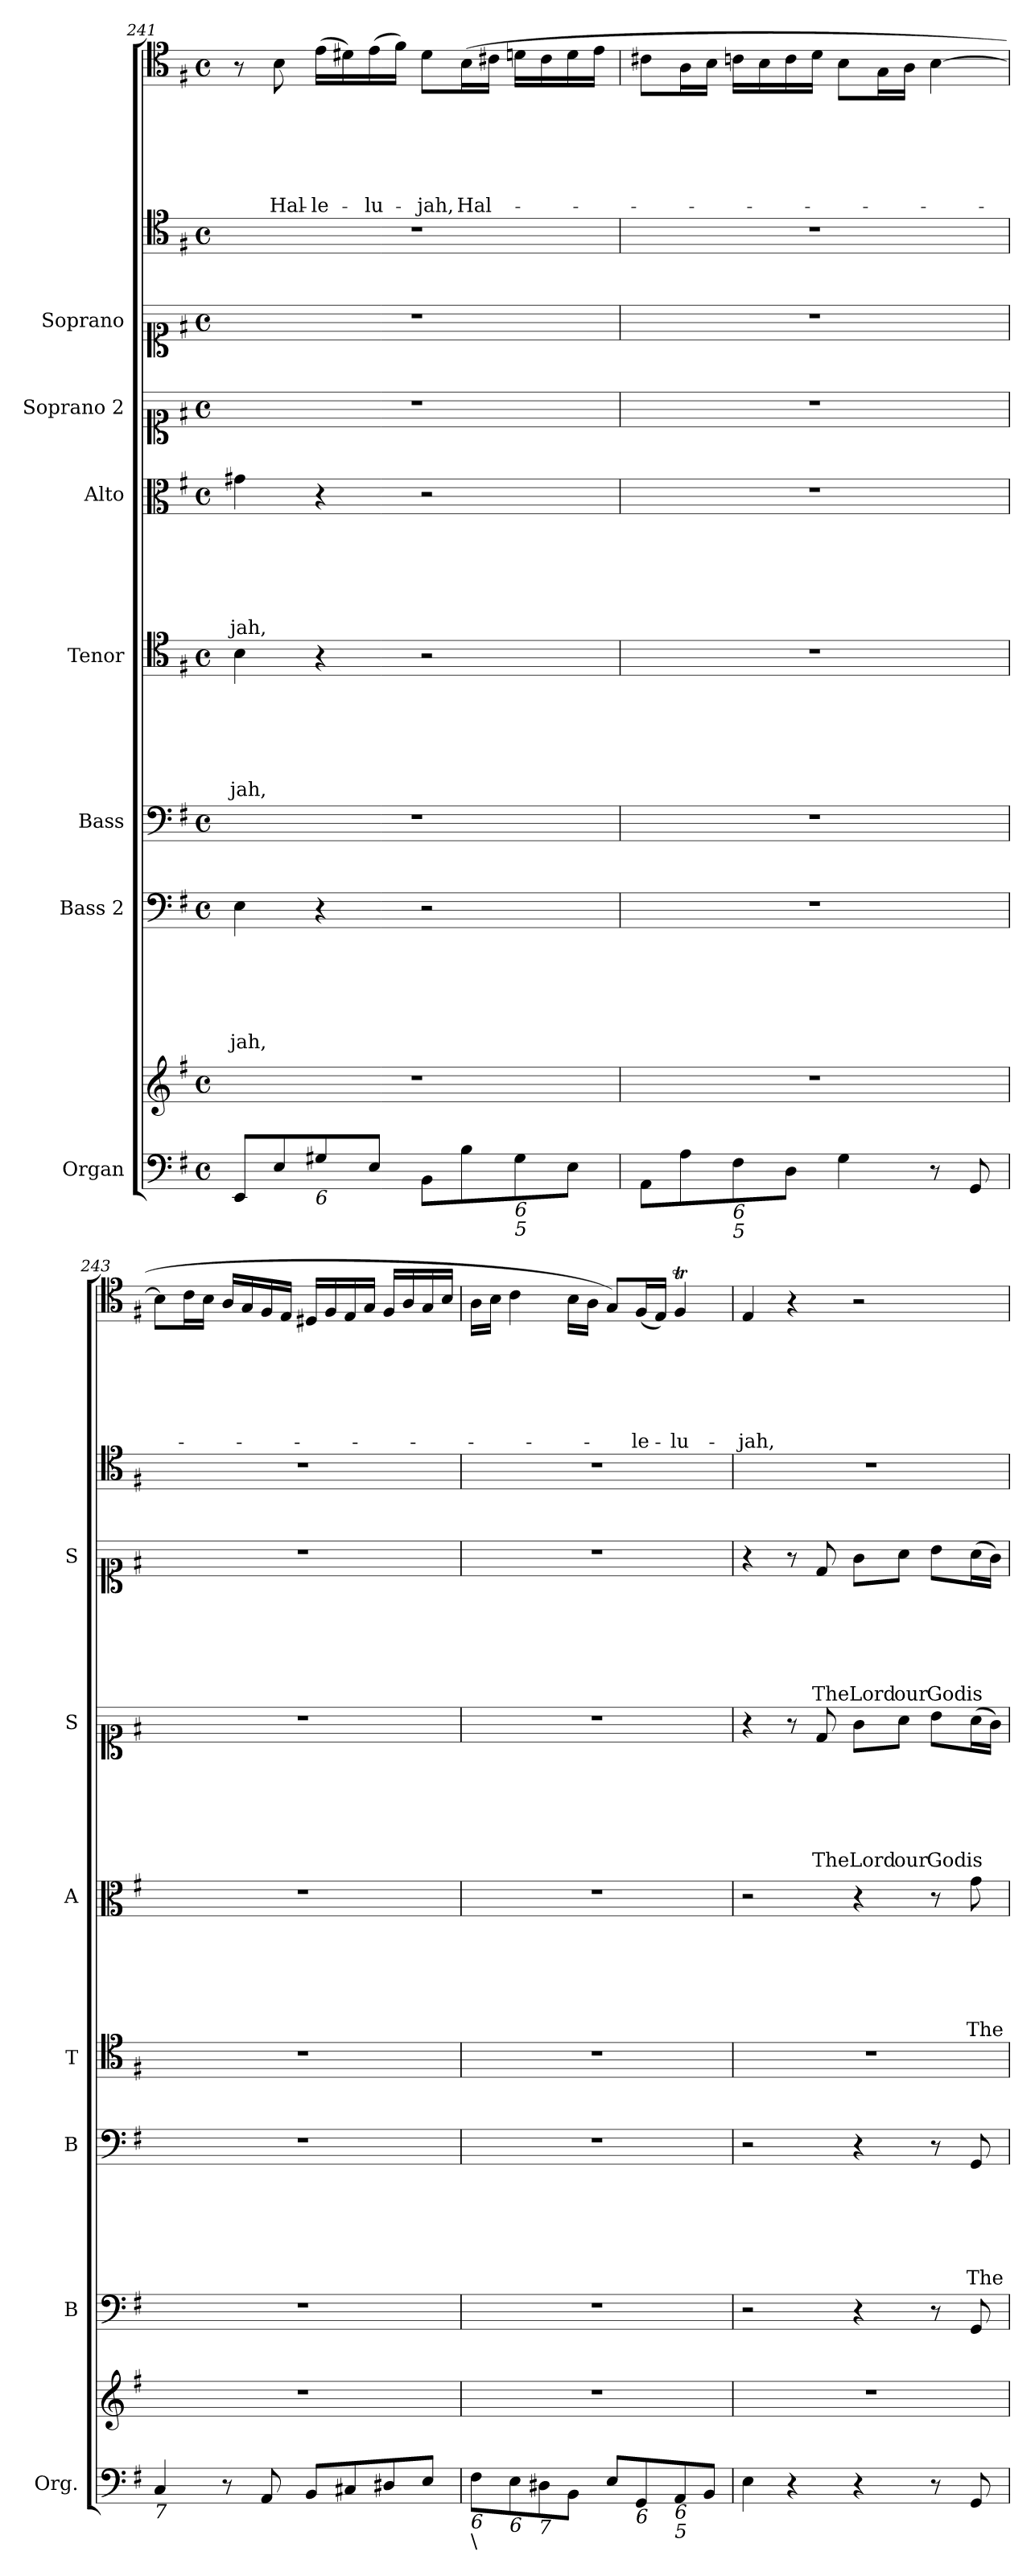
**kern	**kern	**kern	**text	**text	**text	**text	**text	**text	**kern	**text	**text	**text	**text	**text	**text	**kern	**text	**text	**text	**text	**text	**text	**kern	**text	**text	**text	**text	**text	**text	**kern	**text	**text	**text	**text	**text	**text	**kern	**text	**text	**text	**text	**text	**text	**kern	**kern	**text	**text	**text	**text	**text	**text
*part9	*part9	*part8	*part8	*part8	*part8	*part8	*part8	*part8	*part7	*part7	*part7	*part7	*part7	*part7	*part7	*part6	*part6	*part6	*part6	*part6	*part6	*part6	*part5	*part5	*part5	*part5	*part5	*part5	*part5	*part4	*part4	*part4	*part4	*part4	*part4	*part4	*part3	*part3	*part3	*part3	*part3	*part3	*part3	*part2	*part1	*part1	*part1	*part1	*part1	*part1	*part1
*staff10	*staff9	*staff8	*staff8	*staff8	*staff8	*staff8	*staff8	*staff8	*staff7	*staff7	*staff7	*staff7	*staff7	*staff7	*staff7	*staff6	*staff6	*staff6	*staff6	*staff6	*staff6	*staff6	*staff5	*staff5	*staff5	*staff5	*staff5	*staff5	*staff5	*staff4	*staff4	*staff4	*staff4	*staff4	*staff4	*staff4	*staff3	*staff3	*staff3	*staff3	*staff3	*staff3	*staff3	*staff2	*staff1	*staff1	*staff1	*staff1	*staff1	*staff1	*staff1
*I"Organ	*	*I"Bass 2	*	*	*	*	*	*	*I"Bass	*	*	*	*	*	*	*I"Tenor	*	*	*	*	*	*	*I"Alto	*	*	*	*	*	*	*I"Soprano 2	*	*	*	*	*	*	*I"Soprano	*	*	*	*	*	*	*	*	*	*	*	*	*	*
*I'Org.	*	*I'B	*	*	*	*	*	*	*I'B	*	*	*	*	*	*	*I'T	*	*	*	*	*	*	*I'A	*	*	*	*	*	*	*I'S	*	*	*	*	*	*	*I'S	*	*	*	*	*	*	*	*	*	*	*	*	*	*
*clefF4	*clefG2	*clefF4	*	*	*	*	*	*	*clefF4	*	*	*	*	*	*	*clefC4	*	*	*	*	*	*	*clefC3	*	*	*	*	*	*	*clefC1	*	*	*	*	*	*	*clefC1	*	*	*	*	*	*	*clefC4	*clefC4	*	*	*	*	*	*
*k[f#]	*k[f#]	*k[f#]	*	*	*	*	*	*	*k[f#]	*	*	*	*	*	*	*k[f#]	*	*	*	*	*	*	*k[f#]	*	*	*	*	*	*	*k[f#]	*	*	*	*	*	*	*k[f#]	*	*	*	*	*	*	*k[f#]	*k[f#]	*	*	*	*	*	*
*G:	*G:	*G:	*	*	*	*	*	*	*G:	*	*	*	*	*	*	*G:	*	*	*	*	*	*	*G:	*	*	*	*	*	*	*G:	*	*	*	*	*	*	*G:	*	*	*	*	*	*	*G:	*G:	*	*	*	*	*	*
*M4/4	*M4/4	*M4/4	*	*	*	*	*	*	*M4/4	*	*	*	*	*	*	*M4/4	*	*	*	*	*	*	*M4/4	*	*	*	*	*	*	*M4/4	*	*	*	*	*	*	*M4/4	*	*	*	*	*	*	*M4/4	*M4/4	*	*	*	*	*	*
*met(c)	*met(c)	*met(c)	*	*	*	*	*	*	*met(c)	*	*	*	*	*	*	*met(c)	*	*	*	*	*	*	*met(c)	*	*	*	*	*	*	*met(c)	*	*	*	*	*	*	*met(c)	*	*	*	*	*	*	*met(c)	*met(c)	*	*	*	*	*	*
=241	=241	=241	=241	=241	=241	=241	=241	=241	=241	=241	=241	=241	=241	=241	=241	=241	=241	=241	=241	=241	=241	=241	=241	=241	=241	=241	=241	=241	=241	=241	=241	=241	=241	=241	=241	=241	=241	=241	=241	=241	=241	=241	=241	=241	=241	=241	=241	=241	=241	=241	=241
!	!	!	!	!	!	!	!	!LO:LY:b	!	!	!	!	!	!	!	!	!	!	!	!	!	!LO:LY:b	!	!	!	!	!	!	!LO:LY:b	!	!	!	!	!	!	!	!	!	!	!	!	!	!	!	!	!	!	!	!	!	!
8EE/L	1r	4E\	.	.	.	.	.	-jah,	1r	.	.	.	.	.	.	4B\	.	.	.	.	.	-jah,	4g#X\	.	.	.	.	.	-jah,	1r	.	.	.	.	.	.	1r	.	.	.	.	.	.	1r	8r	.	.	.	.	.	.
!	!	!	!	!	!	!	!	!	!	!	!	!	!	!	!	!	!	!	!	!	!	!	!	!	!	!	!	!	!	!	!	!	!	!	!	!	!	!	!	!	!	!	!	!	!	!	!	!	!	!	!LO:LY:b
8E/	.	.	.	.	.	.	.	.	.	.	.	.	.	.	.	.	.	.	.	.	.	.	.	.	.	.	.	.	.	.	.	.	.	.	.	.	.	.	.	.	.	.	.	.	8B\	.	.	.	.	.	Hal-
!LO:TX:b:i:t=6	!	!	!	!	!	!	!	!	!	!	!	!	!	!	!	!	!	!	!	!	!	!	!	!	!	!	!	!	!	!	!	!	!	!	!	!	!	!	!	!	!	!	!	!	!	!	!	!	!	!	!
!	!	!	!	!	!	!	!	!	!	!	!	!	!	!	!	!	!	!	!	!	!	!	!	!	!	!	!	!	!	!	!	!	!	!	!	!	!	!	!	!	!	!	!	!	!	!	!	!	!	!	!LO:LY:b
8G#X/	.	4r	.	.	.	.	.	.	.	.	.	.	.	.	.	4r	.	.	.	.	.	.	4r	.	.	.	.	.	.	.	.	.	.	.	.	.	.	.	.	.	.	.	.	.	(>16e\LL	.	.	.	.	.	-le-
.	.	.	.	.	.	.	.	.	.	.	.	.	.	.	.	.	.	.	.	.	.	.	.	.	.	.	.	.	.	.	.	.	.	.	.	.	.	.	.	.	.	.	.	.	16d#X\)	.	.	.	.	.	.
!	!	!	!	!	!	!	!	!	!	!	!	!	!	!	!	!	!	!	!	!	!	!	!	!	!	!	!	!	!	!	!	!	!	!	!	!	!	!	!	!	!	!	!	!	!	!	!	!	!	!	!LO:LY:b
8E/J	.	.	.	.	.	.	.	.	.	.	.	.	.	.	.	.	.	.	.	.	.	.	.	.	.	.	.	.	.	.	.	.	.	.	.	.	.	.	.	.	.	.	.	.	(>16e\	.	.	.	.	.	-lu-
.	.	.	.	.	.	.	.	.	.	.	.	.	.	.	.	.	.	.	.	.	.	.	.	.	.	.	.	.	.	.	.	.	.	.	.	.	.	.	.	.	.	.	.	.	16f#\JJ)	.	.	.	.	.	.
!	!	!	!	!	!	!	!	!	!	!	!	!	!	!	!	!	!	!	!	!	!	!	!	!	!	!	!	!	!	!	!	!	!	!	!	!	!	!	!	!	!	!	!	!	!	!	!	!	!	!	!LO:LY:b
8BB\L	.	2r	.	.	.	.	.	.	.	.	.	.	.	.	.	2r	.	.	.	.	.	.	2r	.	.	.	.	.	.	.	.	.	.	.	.	.	.	.	.	.	.	.	.	.	8d#\L	.	.	.	.	.	-jah,
!	!	!	!	!	!	!	!	!	!	!	!	!	!	!	!	!	!	!	!	!	!	!	!	!	!	!	!	!	!	!	!	!	!	!	!	!	!	!	!	!	!	!	!	!	!	!	!	!	!	!	!LO:LY:b
8B\	.	.	.	.	.	.	.	.	.	.	.	.	.	.	.	.	.	.	.	.	.	.	.	.	.	.	.	.	.	.	.	.	.	.	.	.	.	.	.	.	.	.	.	.	(>16B\L	.	.	.	.	.	Hal-
.	.	.	.	.	.	.	.	.	.	.	.	.	.	.	.	.	.	.	.	.	.	.	.	.	.	.	.	.	.	.	.	.	.	.	.	.	.	.	.	.	.	.	.	.	16c#X\JJ	.	.	.	.	.	.
!LO:TX:b:i:t=6	!	!	!	!	!	!	!	!	!	!	!	!	!	!	!	!	!	!	!	!	!	!	!	!	!	!	!	!	!	!	!	!	!	!	!	!	!	!	!	!	!	!	!	!	!	!	!	!	!	!	!
!LO:TX:b:i:t=5	!	!	!	!	!	!	!	!	!	!	!	!	!	!	!	!	!	!	!	!	!	!	!	!	!	!	!	!	!	!	!	!	!	!	!	!	!	!	!	!	!	!	!	!	!	!	!	!	!	!	!
8G#\	.	.	.	.	.	.	.	.	.	.	.	.	.	.	.	.	.	.	.	.	.	.	.	.	.	.	.	.	.	.	.	.	.	.	.	.	.	.	.	.	.	.	.	.	16dn\LL	.	.	.	.	.	.
.	.	.	.	.	.	.	.	.	.	.	.	.	.	.	.	.	.	.	.	.	.	.	.	.	.	.	.	.	.	.	.	.	.	.	.	.	.	.	.	.	.	.	.	.	16c#\	.	.	.	.	.	.
8E\J	.	.	.	.	.	.	.	.	.	.	.	.	.	.	.	.	.	.	.	.	.	.	.	.	.	.	.	.	.	.	.	.	.	.	.	.	.	.	.	.	.	.	.	.	16d\	.	.	.	.	.	.
.	.	.	.	.	.	.	.	.	.	.	.	.	.	.	.	.	.	.	.	.	.	.	.	.	.	.	.	.	.	.	.	.	.	.	.	.	.	.	.	.	.	.	.	.	16e\JJ	.	.	.	.	.	.
!!LO:PB:g=z
=242	=242	=242	=242	=242	=242	=242	=242	=242	=242	=242	=242	=242	=242	=242	=242	=242	=242	=242	=242	=242	=242	=242	=242	=242	=242	=242	=242	=242	=242	=242	=242	=242	=242	=242	=242	=242	=242	=242	=242	=242	=242	=242	=242	=242	=242	=242	=242	=242	=242	=242	=242
8AA\L	1r	1r	.	.	.	.	.	.	1r	.	.	.	.	.	.	1r	.	.	.	.	.	.	1r	.	.	.	.	.	.	1r	.	.	.	.	.	.	1r	.	.	.	.	.	.	1r	8c#X\L	.	.	.	.	.	.
8A\	.	.	.	.	.	.	.	.	.	.	.	.	.	.	.	.	.	.	.	.	.	.	.	.	.	.	.	.	.	.	.	.	.	.	.	.	.	.	.	.	.	.	.	.	16A\L	.	.	.	.	.	.
.	.	.	.	.	.	.	.	.	.	.	.	.	.	.	.	.	.	.	.	.	.	.	.	.	.	.	.	.	.	.	.	.	.	.	.	.	.	.	.	.	.	.	.	.	16B\JJ	.	.	.	.	.	.
!LO:TX:b:i:t=6	!	!	!	!	!	!	!	!	!	!	!	!	!	!	!	!	!	!	!	!	!	!	!	!	!	!	!	!	!	!	!	!	!	!	!	!	!	!	!	!	!	!	!	!	!	!	!	!	!	!	!
!LO:TX:b:i:t=5	!	!	!	!	!	!	!	!	!	!	!	!	!	!	!	!	!	!	!	!	!	!	!	!	!	!	!	!	!	!	!	!	!	!	!	!	!	!	!	!	!	!	!	!	!	!	!	!	!	!	!
8F#\	.	.	.	.	.	.	.	.	.	.	.	.	.	.	.	.	.	.	.	.	.	.	.	.	.	.	.	.	.	.	.	.	.	.	.	.	.	.	.	.	.	.	.	.	16cn\LL	.	.	.	.	.	.
.	.	.	.	.	.	.	.	.	.	.	.	.	.	.	.	.	.	.	.	.	.	.	.	.	.	.	.	.	.	.	.	.	.	.	.	.	.	.	.	.	.	.	.	.	16B\	.	.	.	.	.	.
8D\J	.	.	.	.	.	.	.	.	.	.	.	.	.	.	.	.	.	.	.	.	.	.	.	.	.	.	.	.	.	.	.	.	.	.	.	.	.	.	.	.	.	.	.	.	16c\	.	.	.	.	.	.
.	.	.	.	.	.	.	.	.	.	.	.	.	.	.	.	.	.	.	.	.	.	.	.	.	.	.	.	.	.	.	.	.	.	.	.	.	.	.	.	.	.	.	.	.	16d\JJ	.	.	.	.	.	.
4G\	.	.	.	.	.	.	.	.	.	.	.	.	.	.	.	.	.	.	.	.	.	.	.	.	.	.	.	.	.	.	.	.	.	.	.	.	.	.	.	.	.	.	.	.	8B\L	.	.	.	.	.	.
.	.	.	.	.	.	.	.	.	.	.	.	.	.	.	.	.	.	.	.	.	.	.	.	.	.	.	.	.	.	.	.	.	.	.	.	.	.	.	.	.	.	.	.	.	16G\L	.	.	.	.	.	.
.	.	.	.	.	.	.	.	.	.	.	.	.	.	.	.	.	.	.	.	.	.	.	.	.	.	.	.	.	.	.	.	.	.	.	.	.	.	.	.	.	.	.	.	.	16A\JJ	.	.	.	.	.	.
8r	.	.	.	.	.	.	.	.	.	.	.	.	.	.	.	.	.	.	.	.	.	.	.	.	.	.	.	.	.	.	.	.	.	.	.	.	.	.	.	.	.	.	.	.	[4B\	.	.	.	.	.	.
8GG/	.	.	.	.	.	.	.	.	.	.	.	.	.	.	.	.	.	.	.	.	.	.	.	.	.	.	.	.	.	.	.	.	.	.	.	.	.	.	.	.	.	.	.	.	.	.	.	.	.	.	.
=243	=243	=243	=243	=243	=243	=243	=243	=243	=243	=243	=243	=243	=243	=243	=243	=243	=243	=243	=243	=243	=243	=243	=243	=243	=243	=243	=243	=243	=243	=243	=243	=243	=243	=243	=243	=243	=243	=243	=243	=243	=243	=243	=243	=243	=243	=243	=243	=243	=243	=243	=243
!LO:TX:b:i:t=7	!	!	!	!	!	!	!	!	!	!	!	!	!	!	!	!	!	!	!	!	!	!	!	!	!	!	!	!	!	!	!	!	!	!	!	!	!	!	!	!	!	!	!	!	!	!	!	!	!	!	!
4C/	1r	1r	.	.	.	.	.	.	1r	.	.	.	.	.	.	1r	.	.	.	.	.	.	1r	.	.	.	.	.	.	1r	.	.	.	.	.	.	1r	.	.	.	.	.	.	1r	8B\L]	.	.	.	.	.	.
.	.	.	.	.	.	.	.	.	.	.	.	.	.	.	.	.	.	.	.	.	.	.	.	.	.	.	.	.	.	.	.	.	.	.	.	.	.	.	.	.	.	.	.	.	16c\L	.	.	.	.	.	.
.	.	.	.	.	.	.	.	.	.	.	.	.	.	.	.	.	.	.	.	.	.	.	.	.	.	.	.	.	.	.	.	.	.	.	.	.	.	.	.	.	.	.	.	.	16B\JJ	.	.	.	.	.	.
8r	.	.	.	.	.	.	.	.	.	.	.	.	.	.	.	.	.	.	.	.	.	.	.	.	.	.	.	.	.	.	.	.	.	.	.	.	.	.	.	.	.	.	.	.	16A/LL	.	.	.	.	.	.
.	.	.	.	.	.	.	.	.	.	.	.	.	.	.	.	.	.	.	.	.	.	.	.	.	.	.	.	.	.	.	.	.	.	.	.	.	.	.	.	.	.	.	.	.	16G/	.	.	.	.	.	.
8AA/	.	.	.	.	.	.	.	.	.	.	.	.	.	.	.	.	.	.	.	.	.	.	.	.	.	.	.	.	.	.	.	.	.	.	.	.	.	.	.	.	.	.	.	.	16F#/	.	.	.	.	.	.
.	.	.	.	.	.	.	.	.	.	.	.	.	.	.	.	.	.	.	.	.	.	.	.	.	.	.	.	.	.	.	.	.	.	.	.	.	.	.	.	.	.	.	.	.	16E/JJ	.	.	.	.	.	.
8BB/L	.	.	.	.	.	.	.	.	.	.	.	.	.	.	.	.	.	.	.	.	.	.	.	.	.	.	.	.	.	.	.	.	.	.	.	.	.	.	.	.	.	.	.	.	16D#X/LL	.	.	.	.	.	.
.	.	.	.	.	.	.	.	.	.	.	.	.	.	.	.	.	.	.	.	.	.	.	.	.	.	.	.	.	.	.	.	.	.	.	.	.	.	.	.	.	.	.	.	.	16F#/	.	.	.	.	.	.
8C#X/	.	.	.	.	.	.	.	.	.	.	.	.	.	.	.	.	.	.	.	.	.	.	.	.	.	.	.	.	.	.	.	.	.	.	.	.	.	.	.	.	.	.	.	.	16E/	.	.	.	.	.	.
.	.	.	.	.	.	.	.	.	.	.	.	.	.	.	.	.	.	.	.	.	.	.	.	.	.	.	.	.	.	.	.	.	.	.	.	.	.	.	.	.	.	.	.	.	16G/JJ	.	.	.	.	.	.
8D#X/	.	.	.	.	.	.	.	.	.	.	.	.	.	.	.	.	.	.	.	.	.	.	.	.	.	.	.	.	.	.	.	.	.	.	.	.	.	.	.	.	.	.	.	.	16F#/LL	.	.	.	.	.	.
.	.	.	.	.	.	.	.	.	.	.	.	.	.	.	.	.	.	.	.	.	.	.	.	.	.	.	.	.	.	.	.	.	.	.	.	.	.	.	.	.	.	.	.	.	16A/	.	.	.	.	.	.
8E/J	.	.	.	.	.	.	.	.	.	.	.	.	.	.	.	.	.	.	.	.	.	.	.	.	.	.	.	.	.	.	.	.	.	.	.	.	.	.	.	.	.	.	.	.	16G/	.	.	.	.	.	.
.	.	.	.	.	.	.	.	.	.	.	.	.	.	.	.	.	.	.	.	.	.	.	.	.	.	.	.	.	.	.	.	.	.	.	.	.	.	.	.	.	.	.	.	.	16B/JJ	.	.	.	.	.	.
=244	=244	=244	=244	=244	=244	=244	=244	=244	=244	=244	=244	=244	=244	=244	=244	=244	=244	=244	=244	=244	=244	=244	=244	=244	=244	=244	=244	=244	=244	=244	=244	=244	=244	=244	=244	=244	=244	=244	=244	=244	=244	=244	=244	=244	=244	=244	=244	=244	=244	=244	=244
!LO:TX:b:i:t=6	!	!	!	!	!	!	!	!	!	!	!	!	!	!	!	!	!	!	!	!	!	!	!	!	!	!	!	!	!	!	!	!	!	!	!	!	!	!	!	!	!	!	!	!	!	!	!	!	!	!	!
!LO:TX:b:t=\	!	!	!	!	!	!	!	!	!	!	!	!	!	!	!	!	!	!	!	!	!	!	!	!	!	!	!	!	!	!	!	!	!	!	!	!	!	!	!	!	!	!	!	!	!	!	!	!	!	!	!
8F#\L	1r	1r	.	.	.	.	.	.	1r	.	.	.	.	.	.	1r	.	.	.	.	.	.	1r	.	.	.	.	.	.	1r	.	.	.	.	.	.	1r	.	.	.	.	.	.	1r	16A\LL	.	.	.	.	.	.
.	.	.	.	.	.	.	.	.	.	.	.	.	.	.	.	.	.	.	.	.	.	.	.	.	.	.	.	.	.	.	.	.	.	.	.	.	.	.	.	.	.	.	.	.	16B\JJ	.	.	.	.	.	.
!LO:TX:b:i:t=6	!	!	!	!	!	!	!	!	!	!	!	!	!	!	!	!	!	!	!	!	!	!	!	!	!	!	!	!	!	!	!	!	!	!	!	!	!	!	!	!	!	!	!	!	!	!	!	!	!	!	!
8E\	.	.	.	.	.	.	.	.	.	.	.	.	.	.	.	.	.	.	.	.	.	.	.	.	.	.	.	.	.	.	.	.	.	.	.	.	.	.	.	.	.	.	.	.	4c\	.	.	.	.	.	.
!LO:TX:b:i:t=7	!	!	!	!	!	!	!	!	!	!	!	!	!	!	!	!	!	!	!	!	!	!	!	!	!	!	!	!	!	!	!	!	!	!	!	!	!	!	!	!	!	!	!	!	!	!	!	!	!	!	!
8D#X\	.	.	.	.	.	.	.	.	.	.	.	.	.	.	.	.	.	.	.	.	.	.	.	.	.	.	.	.	.	.	.	.	.	.	.	.	.	.	.	.	.	.	.	.	.	.	.	.	.	.	.
8BB\J	.	.	.	.	.	.	.	.	.	.	.	.	.	.	.	.	.	.	.	.	.	.	.	.	.	.	.	.	.	.	.	.	.	.	.	.	.	.	.	.	.	.	.	.	16B\LL	.	.	.	.	.	.
.	.	.	.	.	.	.	.	.	.	.	.	.	.	.	.	.	.	.	.	.	.	.	.	.	.	.	.	.	.	.	.	.	.	.	.	.	.	.	.	.	.	.	.	.	16A\JJ	.	.	.	.	.	.
8E/L	.	.	.	.	.	.	.	.	.	.	.	.	.	.	.	.	.	.	.	.	.	.	.	.	.	.	.	.	.	.	.	.	.	.	.	.	.	.	.	.	.	.	.	.	8G/L)	.	.	.	.	.	.
!LO:TX:b:i:t=6	!	!	!	!	!	!	!	!	!	!	!	!	!	!	!	!	!	!	!	!	!	!	!	!	!	!	!	!	!	!	!	!	!	!	!	!	!	!	!	!	!	!	!	!	!	!	!	!	!	!	!
!	!	!	!	!	!	!	!	!	!	!	!	!	!	!	!	!	!	!	!	!	!	!	!	!	!	!	!	!	!	!	!	!	!	!	!	!	!	!	!	!	!	!	!	!	!	!	!	!	!	!	!LO:LY:b
8GG/	.	.	.	.	.	.	.	.	.	.	.	.	.	.	.	.	.	.	.	.	.	.	.	.	.	.	.	.	.	.	.	.	.	.	.	.	.	.	.	.	.	.	.	.	(<16F#/L	.	.	.	.	.	-le-
.	.	.	.	.	.	.	.	.	.	.	.	.	.	.	.	.	.	.	.	.	.	.	.	.	.	.	.	.	.	.	.	.	.	.	.	.	.	.	.	.	.	.	.	.	16E/JJ)	.	.	.	.	.	.
!LO:TX:b:i:t=6	!	!	!	!	!	!	!	!	!	!	!	!	!	!	!	!	!	!	!	!	!	!	!	!	!	!	!	!	!	!	!	!	!	!	!	!	!	!	!	!	!	!	!	!	!	!	!	!	!	!	!
!LO:TX:b:i:t=5	!	!	!	!	!	!	!	!	!	!	!	!	!	!	!	!	!	!	!	!	!	!	!	!	!	!	!	!	!	!	!	!	!	!	!	!	!	!	!	!	!	!	!	!	!	!	!	!	!	!	!
!	!	!	!	!	!	!	!	!	!	!	!	!	!	!	!	!	!	!	!	!	!	!	!	!	!	!	!	!	!	!	!	!	!	!	!	!	!	!	!	!	!	!	!	!	!	!	!	!	!	!	!LO:LY:b
8AA/	.	.	.	.	.	.	.	.	.	.	.	.	.	.	.	.	.	.	.	.	.	.	.	.	.	.	.	.	.	.	.	.	.	.	.	.	.	.	.	.	.	.	.	.	4F#t/	.	.	.	.	.	-lu-
8BB/J	.	.	.	.	.	.	.	.	.	.	.	.	.	.	.	.	.	.	.	.	.	.	.	.	.	.	.	.	.	.	.	.	.	.	.	.	.	.	.	.	.	.	.	.	.	.	.	.	.	.	.
!!LO:PB:g=z
=245	=245	=245	=245	=245	=245	=245	=245	=245	=245	=245	=245	=245	=245	=245	=245	=245	=245	=245	=245	=245	=245	=245	=245	=245	=245	=245	=245	=245	=245	=245	=245	=245	=245	=245	=245	=245	=245	=245	=245	=245	=245	=245	=245	=245	=245	=245	=245	=245	=245	=245	=245
!	!	!	!	!	!	!	!	!	!	!	!	!	!	!	!	!	!	!	!	!	!	!	!	!	!	!	!	!	!	!	!	!	!	!	!	!	!	!	!	!	!	!	!	!	!	!	!	!	!	!	!LO:LY:b
4E\	1r	2r	.	.	.	.	.	.	2r	.	.	.	.	.	.	1r	.	.	.	.	.	.	2r	.	.	.	.	.	.	4r	.	.	.	.	.	.	4r	.	.	.	.	.	.	1r	4E/	.	.	.	.	.	-jah,
4r	.	.	.	.	.	.	.	.	.	.	.	.	.	.	.	.	.	.	.	.	.	.	.	.	.	.	.	.	.	8r	.	.	.	.	.	.	8r	.	.	.	.	.	.	.	4r	.	.	.	.	.	.
!	!	!	!	!	!	!	!	!	!	!	!	!	!	!	!	!	!	!	!	!	!	!	!	!	!	!	!	!	!	!	!	!	!	!	!	!LO:LY:b	!	!	!	!	!	!	!LO:LY:b	!	!	!	!	!	!	!	!
.	.	.	.	.	.	.	.	.	.	.	.	.	.	.	.	.	.	.	.	.	.	.	.	.	.	.	.	.	.	8d/	.	.	.	.	.	The	8d/	.	.	.	.	.	The	.	.	.	.	.	.	.	.
!	!	!	!	!	!	!	!	!	!	!	!	!	!	!	!	!	!	!	!	!	!	!	!	!	!	!	!	!	!	!	!	!	!	!	!	!LO:LY:b	!	!	!	!	!	!	!LO:LY:b	!	!	!	!	!	!	!	!
4r	.	4r	.	.	.	.	.	.	4r	.	.	.	.	.	.	.	.	.	.	.	.	.	4r	.	.	.	.	.	.	8g\L	.	.	.	.	.	Lord	8g\L	.	.	.	.	.	Lord	.	2r	.	.	.	.	.	.
!	!	!	!	!	!	!	!	!	!	!	!	!	!	!	!	!	!	!	!	!	!	!	!	!	!	!	!	!	!	!	!	!	!	!	!	!LO:LY:b	!	!	!	!	!	!	!LO:LY:b	!	!	!	!	!	!	!	!
.	.	.	.	.	.	.	.	.	.	.	.	.	.	.	.	.	.	.	.	.	.	.	.	.	.	.	.	.	.	8a\J	.	.	.	.	.	our	8a\J	.	.	.	.	.	our	.	.	.	.	.	.	.	.
!	!	!	!	!	!	!	!	!	!	!	!	!	!	!	!	!	!	!	!	!	!	!	!	!	!	!	!	!	!	!	!	!	!	!	!	!LO:LY:b	!	!	!	!	!	!	!LO:LY:b	!	!	!	!	!	!	!	!
8r	.	8r	.	.	.	.	.	.	8r	.	.	.	.	.	.	.	.	.	.	.	.	.	8r	.	.	.	.	.	.	8b\L	.	.	.	.	.	God	8b\L	.	.	.	.	.	God	.	.	.	.	.	.	.	.
!	!	!	!	!	!	!	!	!	!	!	!	!	!	!	!LO:LY:b	!	!	!	!	!	!	!	!	!	!	!	!	!	!LO:LY:b	!	!	!	!	!	!	!LO:LY:b	!	!	!	!	!	!	!LO:LY:b	!	!	!	!	!	!	!	!
8GG/	.	8GG/	.	.	.	.	.	.	8GG/	.	.	.	.	.	The	.	.	.	.	.	.	.	8g\	.	.	.	.	.	The	(>16a\L	.	.	.	.	.	is	(>16a\L	.	.	.	.	.	is	.	.	.	.	.	.	.	.
.	.	.	.	.	.	.	.	.	.	.	.	.	.	.	.	.	.	.	.	.	.	.	.	.	.	.	.	.	.	16g\JJ)	.	.	.	.	.	.	16g\JJ)	.	.	.	.	.	.	.	.	.	.	.	.	.	.
=	=	=	=	=	=	=	=	=	=	=	=	=	=	=	=	=	=	=	=	=	=	=	=	=	=	=	=	=	=	=	=	=	=	=	=	=	=	=	=	=	=	=	=	=	=	=	=	=	=	=	=
*-	*-	*-	*-	*-	*-	*-	*-	*-	*-	*-	*-	*-	*-	*-	*-	*-	*-	*-	*-	*-	*-	*-	*-	*-	*-	*-	*-	*-	*-	*-	*-	*-	*-	*-	*-	*-	*-	*-	*-	*-	*-	*-	*-	*-	*-	*-	*-	*-	*-	*-	*-
